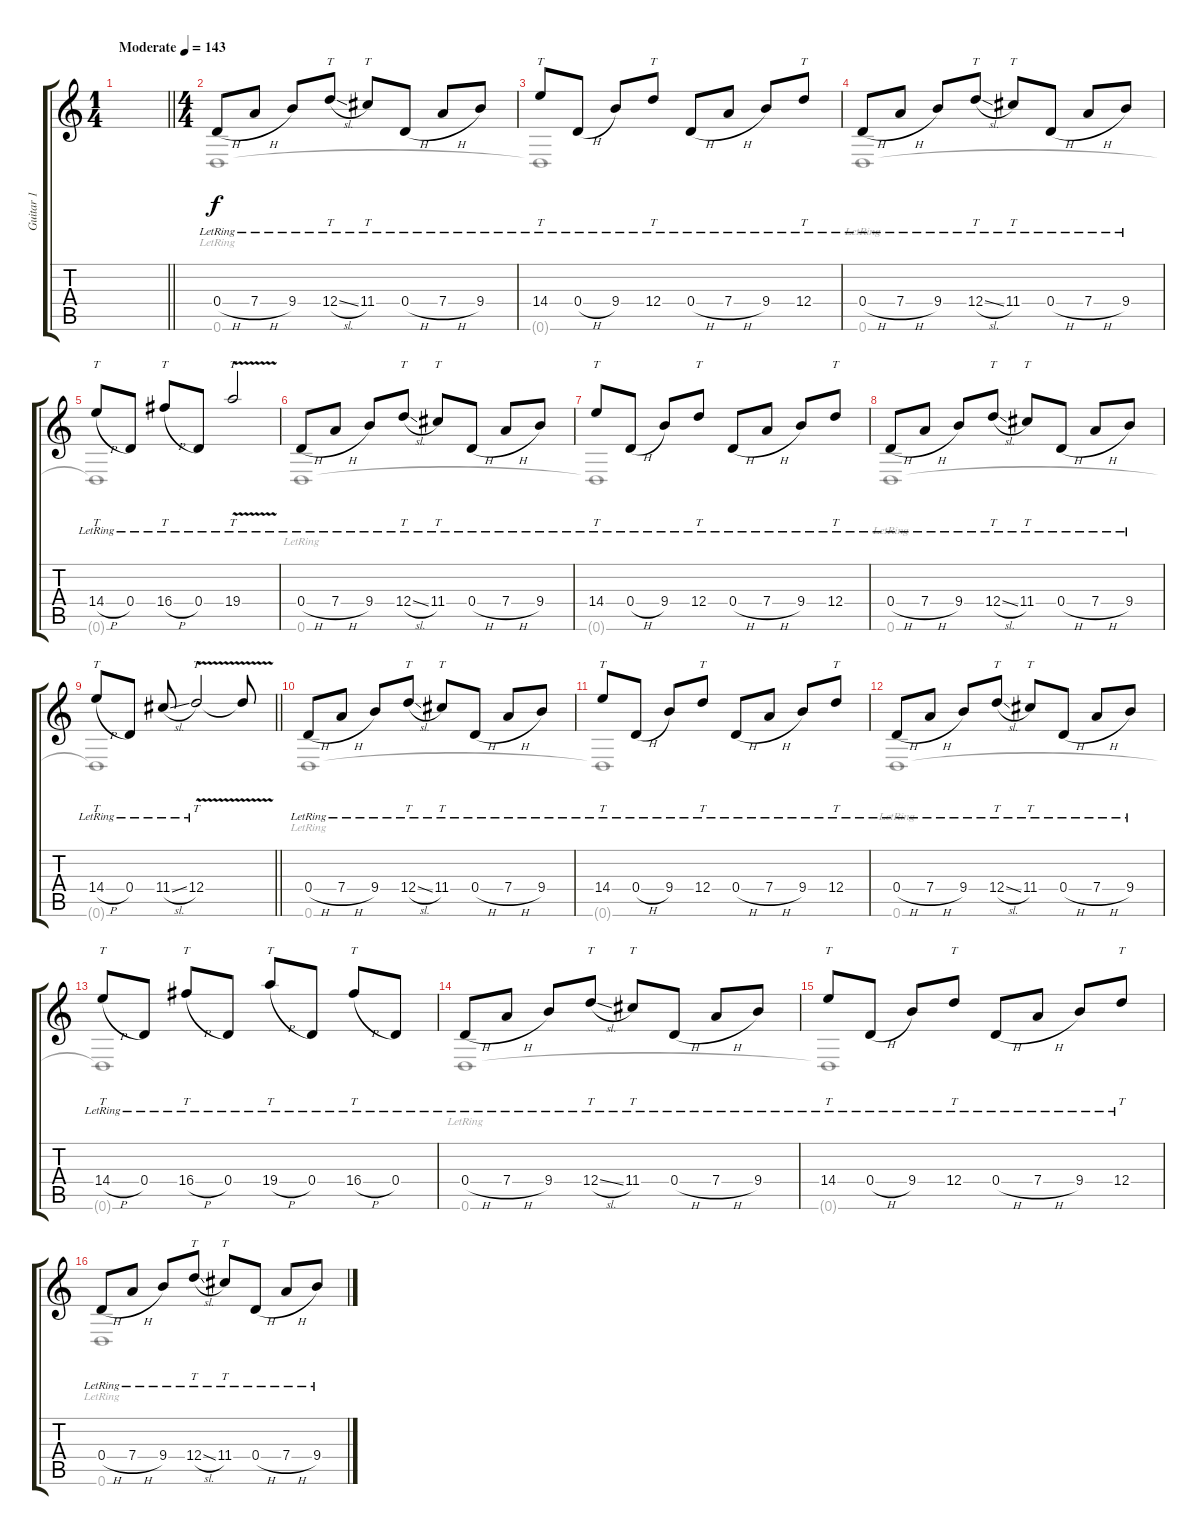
\track ("Guitar 1" "Guitar 1") {instrument electricguitarjazz}
\staff {score tabs}
\tuning (E4 B3 G3 D3 A2 D2) {hide}
\voice
\ts (1 4)
\tempo (143 "Moderate")
\clef g2
\barLineRight lightlight
\ks c
|
\ts (4 4)
0.4{h lr}.8 7.4{h lr}.8 9.4{lr}.8 12.4{sl lr}.8{tt} 11.4{lr}.8{tt} 0.4{h lr}.8 7.4{h lr}.8 9.4{lr}.8 |
14.4{lr}.8{tt} 0.4{h lr}.8 9.4{lr}.8 12.4{lr}.8{tt} 0.4{h lr}.8 7.4{h lr}.8 9.4{lr}.8 12.4{lr}.8{tt} |
0.4{h lr}.8 7.4{h lr}.8 9.4{lr}.8 12.4{sl lr}.8{tt} 11.4{lr}.8{tt} 0.4{h lr}.8 7.4{h lr}.8 9.4{lr}.8 |
14.4{h lr}.8{tt} 0.4{lr}.8 16.4{h lr}.8{tt} 0.4{lr}.8 19.4{v lr}.2{tt} |
0.4{h lr}.8 7.4{h lr}.8 9.4{lr}.8 12.4{sl lr}.8{tt} 11.4{lr}.8{tt} 0.4{h lr}.8 7.4{h lr}.8 9.4{lr}.8 |
14.4{lr}.8{tt} 0.4{h lr}.8 9.4{lr}.8 12.4{lr}.8{tt} 0.4{h lr}.8 7.4{h lr}.8 9.4{lr}.8 12.4{lr}.8{tt} |
0.4{h lr}.8 7.4{h lr}.8 9.4{lr}.8 12.4{sl lr}.8{tt} 11.4{lr}.8{tt} 0.4{h lr}.8 7.4{h lr}.8 9.4{lr}.8 |
\barLineRight lightlight
14.4{h lr}.8{tt} 0.4{lr}.8 11.4{sl lr}.8 12.4{v lr}.2{tt} 12.4{t}.8 |
0.4{h lr}.8 7.4{h lr}.8 9.4{lr}.8 12.4{sl lr}.8{tt} 11.4{lr}.8{tt} 0.4{h lr}.8 7.4{h lr}.8 9.4{lr}.8 |
14.4{lr}.8{tt} 0.4{h lr}.8 9.4{lr}.8 12.4{lr}.8{tt} 0.4{h lr}.8 7.4{h lr}.8 9.4{lr}.8 12.4{lr}.8{tt} |
0.4{h lr}.8 7.4{h lr}.8 9.4{lr}.8 12.4{sl lr}.8{tt} 11.4{lr}.8{tt} 0.4{h lr}.8 7.4{h lr}.8 9.4{lr}.8 |
14.4{h lr}.8{tt} 0.4{lr}.8 16.4{h lr}.8{tt} 0.4{lr}.8 19.4{h lr}.8{tt} 0.4{lr}.8 16.4{h lr}.8{tt} 0.4{lr}.8 |
0.4{h lr}.8 7.4{h lr}.8 9.4{lr}.8 12.4{sl lr}.8{tt} 11.4{lr}.8{tt} 0.4{h lr}.8 7.4{h lr}.8 9.4{lr}.8 |
14.4{lr}.8{tt} 0.4{h lr}.8 9.4{lr}.8 12.4{lr}.8{tt} 0.4{h lr}.8 7.4{h lr}.8 9.4{lr}.8 12.4{lr}.8{tt} |
0.4{h lr}.8 7.4{h lr}.8 9.4{lr}.8 12.4{sl lr}.8{tt} 11.4{lr}.8{tt} 0.4{h lr}.8 7.4{h lr}.8 9.4{lr}.8
\voice
\clef g2
\ottava regular
\simile none
\barLineRight lightlight
\ks c
|
0.6{lr}.1 |
0.6{t}.1 |
0.6{lr}.1 |
0.6{t}.1 |
0.6{lr}.1 |
0.6{t}.1 |
0.6{lr}.1 |
\barLineRight lightlight
0.6{t}.1 |
0.6{lr}.1 |
0.6{t}.1 |
0.6{lr}.1 |
0.6{t}.1 |
0.6{lr}.1 |
0.6{t}.1 |
0.6{lr}.1
